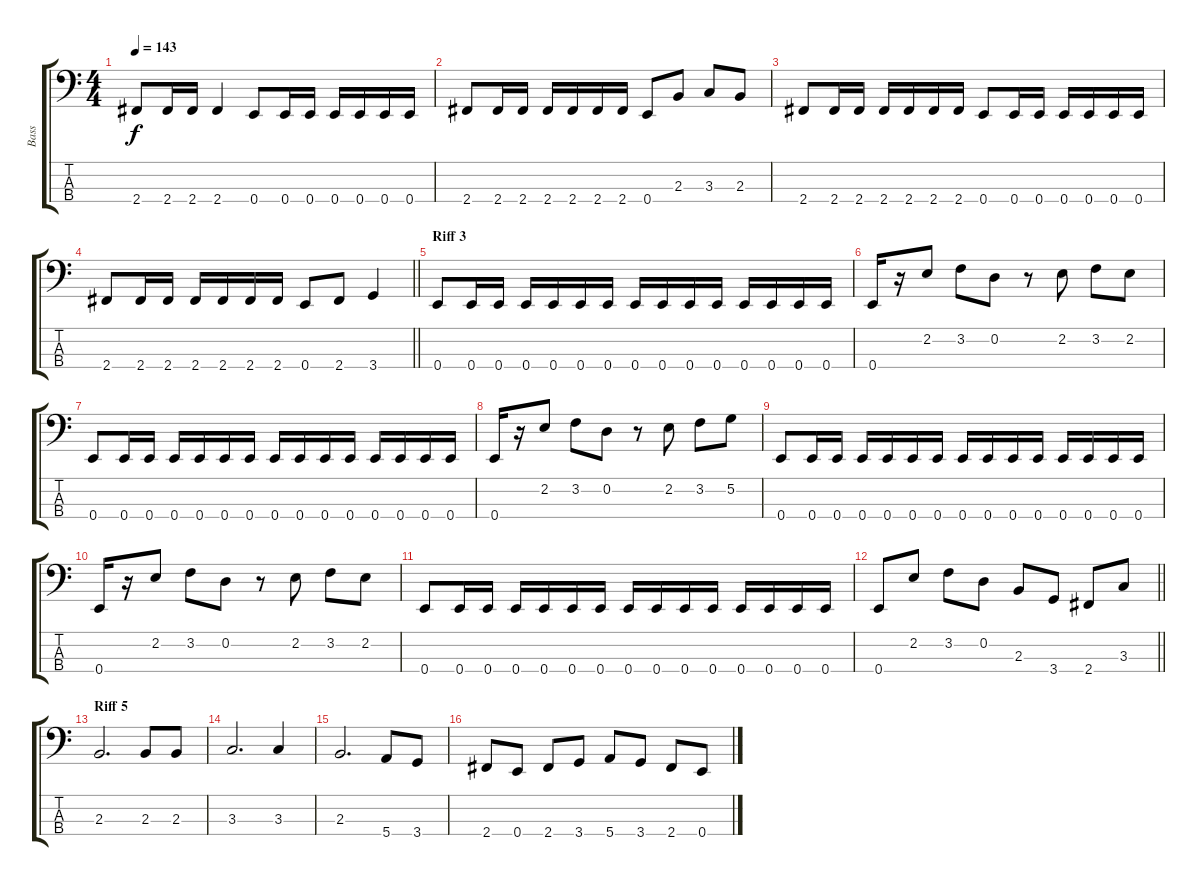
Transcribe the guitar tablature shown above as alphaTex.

\track ("Bass" "Bass") {instrument electricbasspick}
\staff {score tabs}
\tuning (G2 D2 A1 E1) {hide}
\ts (4 4)
\tempo 143
\clef f4
\ks c
2.4.8{dy f} 2.4.16 2.4.16 2.4.4 0.4.8 0.4.16 0.4.16 0.4.16 0.4.16 0.4.16 0.4.16 |
2.4.8 2.4.16 2.4.16 2.4.16 2.4.16 2.4.16 2.4.16 0.4.8 2.3.8 3.3.8 2.3.8 |
2.4.8 2.4.16 2.4.16 2.4.16 2.4.16 2.4.16 2.4.16 0.4.8 0.4.16 0.4.16 0.4.16 0.4.16 0.4.16 0.4.16 |
\barLineRight lightlight
2.4.8 2.4.16 2.4.16 2.4.16 2.4.16 2.4.16 2.4.16 0.4.8 2.4.8 3.4.4 |
\section ("" "Riff 3")
0.4.8 0.4.16 0.4.16 0.4.16 0.4.16 0.4.16 0.4.16 0.4.16 0.4.16 0.4.16 0.4.16 0.4.16 0.4.16 0.4.16 0.4.16 |
0.4.16 r.16 2.2.8 3.2.8 0.2.8 r.8 2.2.8 3.2.8 2.2.8 |
0.4.8 0.4.16 0.4.16 0.4.16 0.4.16 0.4.16 0.4.16 0.4.16 0.4.16 0.4.16 0.4.16 0.4.16 0.4.16 0.4.16 0.4.16 |
0.4.16 r.16 2.2.8 3.2.8 0.2.8 r.8 2.2.8 3.2.8 5.2.8 |
0.4.8 0.4.16 0.4.16 0.4.16 0.4.16 0.4.16 0.4.16 0.4.16 0.4.16 0.4.16 0.4.16 0.4.16 0.4.16 0.4.16 0.4.16 |
0.4.16 r.16 2.2.8 3.2.8 0.2.8 r.8 2.2.8 3.2.8 2.2.8 |
0.4.8 0.4.16 0.4.16 0.4.16 0.4.16 0.4.16 0.4.16 0.4.16 0.4.16 0.4.16 0.4.16 0.4.16 0.4.16 0.4.16 0.4.16 |
\barLineRight lightlight
0.4.8 2.2.8 3.2.8 0.2.8 2.3.8 3.4.8 2.4.8 3.3.8 |
\section ("" "Riff 5")
2.3.2{d} 2.3.8 2.3.8 |
3.3.2{d} 3.3.4 |
2.3.2{d} 5.4.8 3.4.8 |
2.4.8 0.4.8 2.4.8 3.4.8 5.4.8 3.4.8 2.4.8 0.4.8
